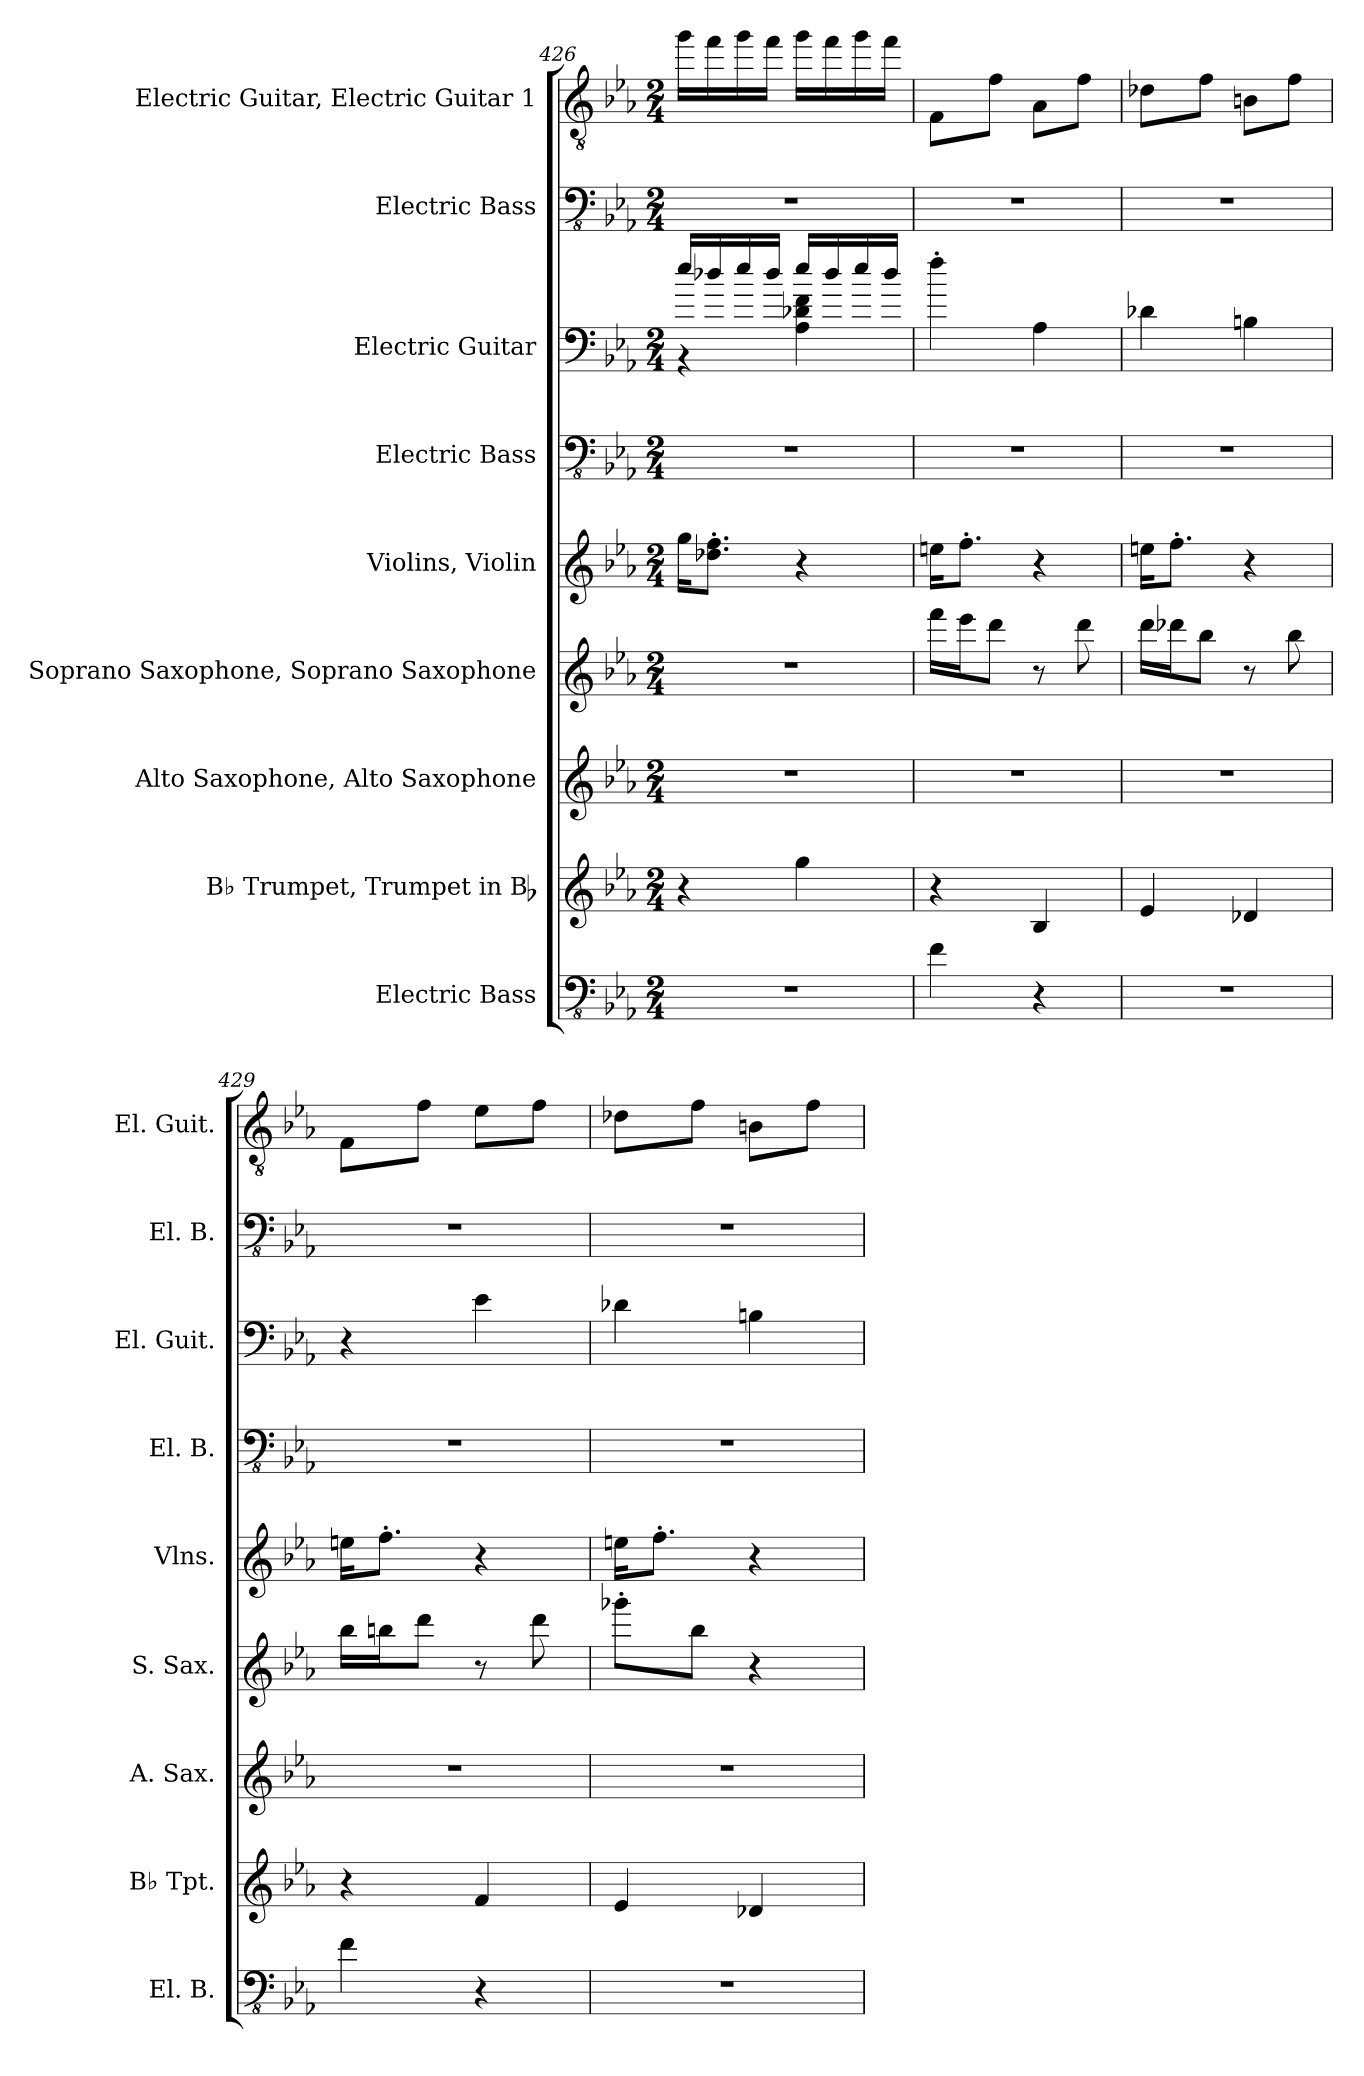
**kern	**kern	**kern	**kern	**kern	**kern	**kern	**kern	**kern
*part9	*part8	*part7	*part6	*part5	*part4	*part3	*part2	*part1
*staff9	*staff8	*staff7	*staff6	*staff5	*staff4	*staff3	*staff2	*staff1
*I"Electric Bass	*I"B♭ Trumpet, Trumpet in Bb	*I"Alto Saxophone, Alto Saxophone	*I"Soprano Saxophone, Soprano Saxophone	*I"Violins, Violin	*I"Electric Bass	*I"Electric Guitar	*I"Electric Bass	*I"Electric Guitar, Electric Guitar 1
*I'El. B.	*I'B♭ Tpt.	*I'A. Sax.	*I'S. Sax.	*I'Vlns.	*I'El. B.	*I'El. Guit.	*I'El. B.	*I'El. Guit.
!!LO:PB:g=z
*clefFv4	*clefG2	*clefG2	*clefG2	*clefG2	*clefFv4	*clefF4	*clefFv4	*clefGv2
*	*ITrd1c2	*ITrd5c9	*ITrd1c2	*	*	*	*	*
*k[b-e-a-]	*k[b-e-a-d-g-]	*k[b-e-a-d-g-c-]	*k[b-e-a-d-g-]	*k[b-e-a-]	*k[b-e-a-]	*k[b-e-a-]	*k[b-e-a-]	*k[b-e-a-]
*M2/4	*M2/4	*M2/4	*M2/4	*M2/4	*M2/4	*M2/4	*M2/4	*M2/4
=426	=426	=426	=426	=426	=426	=426	=426	=426
*	*	*	*	*	*	*^	*	*
2r	4r	2r	2r	16gg\KL	2r	16ee-/LL	4r	2r	16gg\LL
.	.	.	.	8.dd-X\' 8.ff\'J	.	16dd-X/	.	.	16ff\
.	.	.	.	.	.	16ee-/	.	.	16gg\
.	.	.	.	.	.	16dd-/JJ	.	.	16ff\JJ
.	4ff\	.	.	4r	.	16ee-/LL	4A-\ 4d-X\ 4f\	.	16gg\LL
.	.	.	.	.	.	16dd-/	.	.	16ff\
.	.	.	.	.	.	16ee-/	.	.	16gg\
.	.	.	.	.	.	16dd-/JJ	.	.	16ff\JJ
*	*	*	*	*	*	*v	*v	*	*
=427	=427	=427	=427	=427	=427	=427	=427	=427
4F\	4r	2r	16eee-\LL	16een\KL	2r	4ff'\	2r	8F\L
.	.	.	16ddd-\J	8.ff'\J	.	.	.	.
.	.	.	8ccc\J	.	.	.	.	8f\J
4r	4A-/	.	8r	4r	.	4A-\	.	8A-\L
.	.	.	8ccc\	.	.	.	.	8f\J
=428	=428	=428	=428	=428	=428	=428	=428	=428
2r	4d-/	2r	16ccc\LL	16een\KL	2r	4d-X\	2r	8d-X\L
.	.	.	16ccc-X\J	8.ff'\J	.	.	.	.
.	.	.	8aa-\J	.	.	.	.	8f\J
.	4c-X/	.	8r	4r	.	4Bn\	.	8Bn\L
.	.	.	8aa-\	.	.	.	.	8f\J
=429	=429	=429	=429	=429	=429	=429	=429	=429
4F\	4r	2r	16aa-\LL	16een\KL	2r	4r	2r	8F\L
.	.	.	16aan\J	8.ff'\J	.	.	.	.
.	.	.	8ccc\J	.	.	.	.	8f\J
4r	4e-/	.	8r	4r	.	4e-\	.	8e-\L
.	.	.	8ccc\	.	.	.	.	8f\J
=430	=430	=430	=430	=430	=430	=430	=430	=430
2r	4d-/	2r	8fff-X'\L	16een\KL	2r	4d-X\	2r	8d-X\L
.	.	.	.	8.ff'\J	.	.	.	.
.	.	.	8aa-\J	.	.	.	.	8f\J
.	4c-X/	.	4r	4r	.	4Bn\	.	8Bn\L
.	.	.	.	.	.	.	.	8f\J
=	=	=	=	=	=	=	=	=
*-	*-	*-	*-	*-	*-	*-	*-	*-
